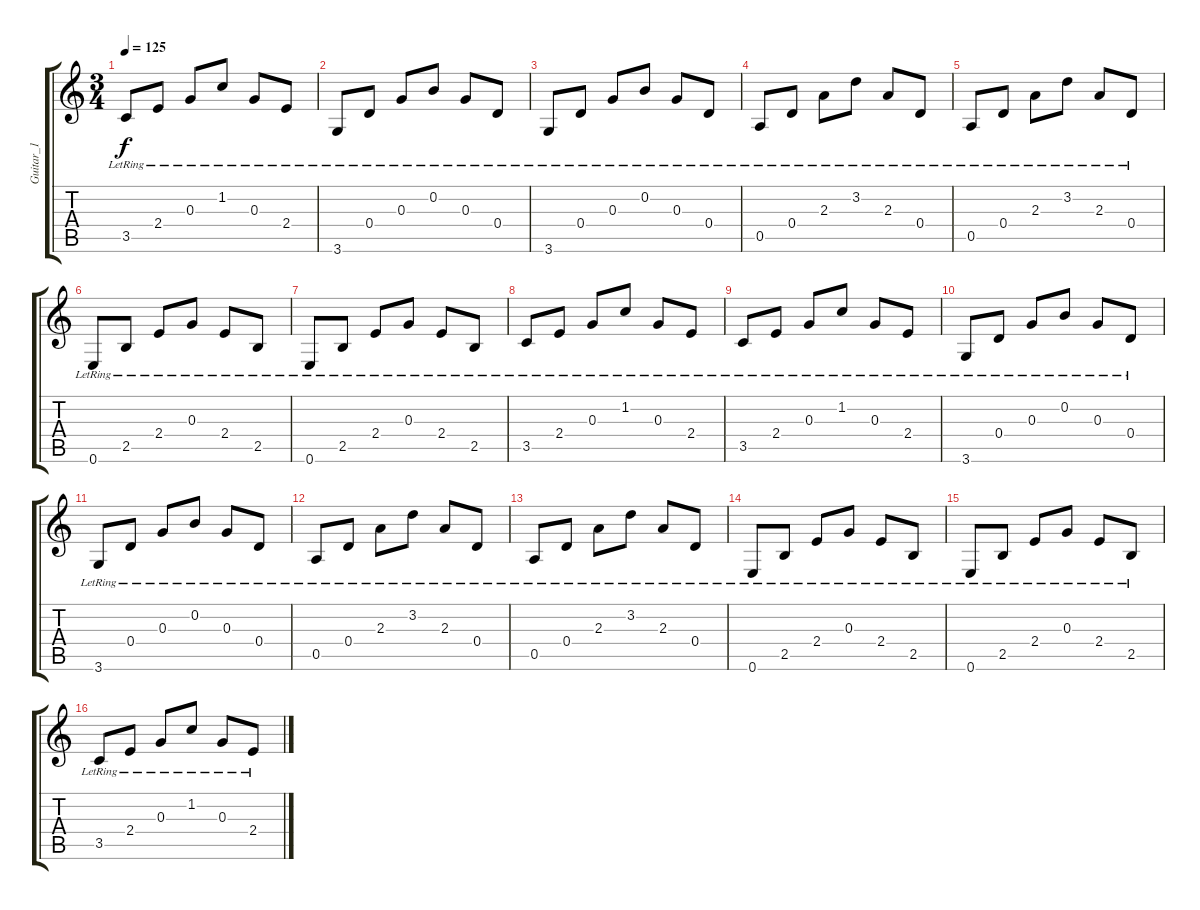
\track ("Guitar_1" "Guitar_1") {instrument acousticguitarsteel}
\staff {score tabs}
\tuning (E4 B3 G3 D3 A2 E2) {hide}
\ts (3 4)
\tempo 125
\clef g2
\ks c
3.5{lr}.8{dy f} 2.4{lr}.8 0.3{lr}.8 1.2{lr}.8 0.3{lr}.8 2.4{lr}.8 |
3.6{lr}.8 0.4{lr}.8 0.3{lr}.8 0.2{lr}.8 0.3{lr}.8 0.4{lr}.8 |
3.6{lr}.8 0.4{lr}.8 0.3{lr}.8 0.2{lr}.8 0.3{lr}.8 0.4{lr}.8 |
0.5{lr}.8 0.4{lr}.8 2.3{lr}.8 3.2{lr}.8 2.3{lr}.8 0.4{lr}.8 |
0.5{lr}.8 0.4{lr}.8 2.3{lr}.8 3.2{lr}.8 2.3{lr}.8 0.4{lr}.8 |
0.6{lr}.8 2.5{lr}.8 2.4{lr}.8 0.3{lr}.8 2.4{lr}.8 2.5{lr}.8 |
0.6{lr}.8 2.5{lr}.8 2.4{lr}.8 0.3{lr}.8 2.4{lr}.8 2.5{lr}.8 |
3.5{lr}.8 2.4{lr}.8 0.3{lr}.8 1.2{lr}.8 0.3{lr}.8 2.4{lr}.8 |
3.5{lr}.8 2.4{lr}.8 0.3{lr}.8 1.2{lr}.8 0.3{lr}.8 2.4{lr}.8 |
3.6{lr}.8 0.4{lr}.8 0.3{lr}.8 0.2{lr}.8 0.3{lr}.8 0.4{lr}.8 |
3.6{lr}.8 0.4{lr}.8 0.3{lr}.8 0.2{lr}.8 0.3{lr}.8 0.4{lr}.8 |
0.5{lr}.8 0.4{lr}.8 2.3{lr}.8 3.2{lr}.8 2.3{lr}.8 0.4{lr}.8 |
0.5{lr}.8 0.4{lr}.8 2.3{lr}.8 3.2{lr}.8 2.3{lr}.8 0.4{lr}.8 |
0.6{lr}.8 2.5{lr}.8 2.4{lr}.8 0.3{lr}.8 2.4{lr}.8 2.5{lr}.8 |
0.6{lr}.8 2.5{lr}.8 2.4{lr}.8 0.3{lr}.8 2.4{lr}.8 2.5{lr}.8 |
3.5{lr}.8 2.4{lr}.8 0.3{lr}.8 1.2{lr}.8 0.3{lr}.8 2.4{lr}.8
